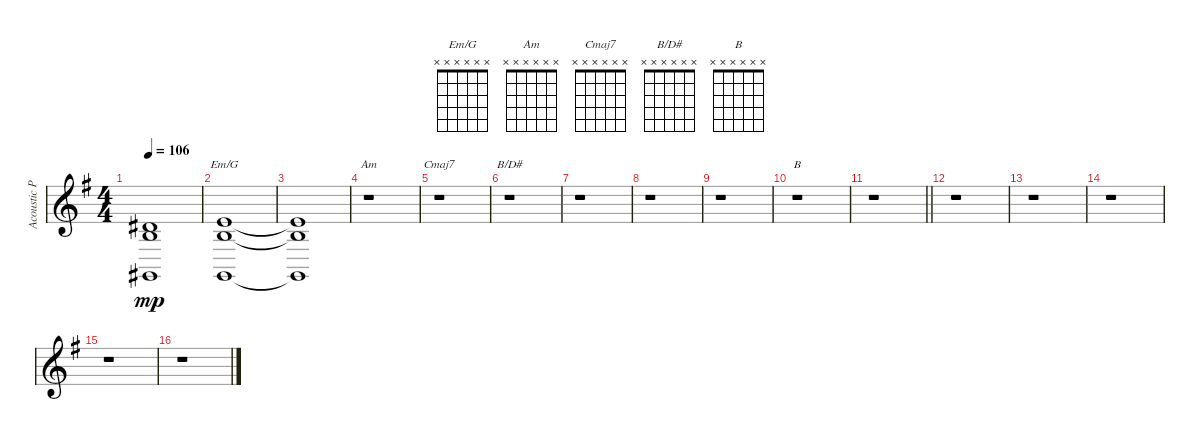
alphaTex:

\track ("Acoustic Piano" "Acoustic P") {instrument acousticgrandpiano}
\staff {score}
\tuning (E4 B3 G3 D3 A2 E2) {hide}
\chord ("Em/G" x x x x x x)
\chord ("Am" x x x x x x)
\chord ("Cmaj7" x x x x x x)
\chord ("B/D#" x x x x x x)
\chord ("B" x x x x x x)
\ts (4 4)
\tempo 106
\clef g2
\ks eminor
(4.2{t} 4.3{t} 4.6{t}).1{dy mp} |
(5.2 4.3 3.6).1{ch "Em/G"} |
(5.2{t} 4.3{t} 3.6{t}).1 |
r.1{ch "Am"} |
r.1{ch "Cmaj7"} |
r.1{ch "B/D#"} |
r.1 |
r.1 |
r.1 |
r.1{ch "B"} |
\barLineRight lightlight
r.1 |
r.1 |
r.1 |
r.1 |
r.1 |
r.1
